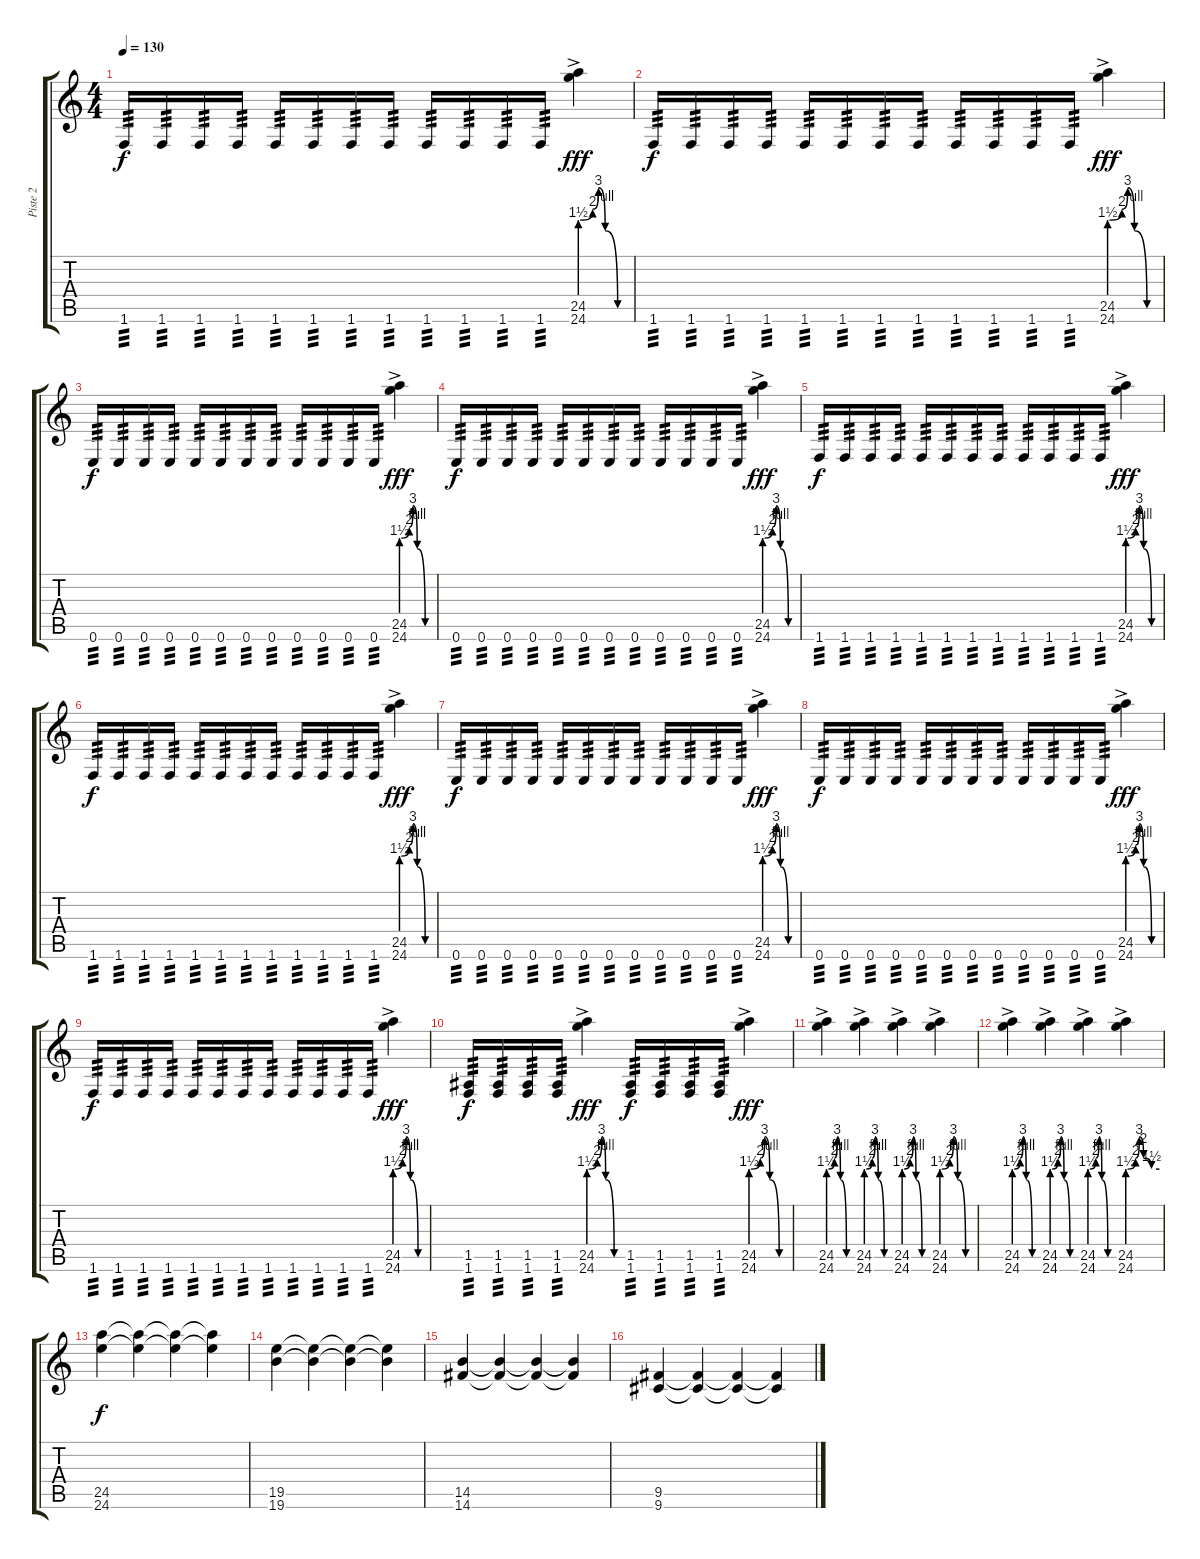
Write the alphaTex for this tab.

\track ("Piste 2" "Piste 2") {instrument electricbasspick}
\staff {score tabs}
\tuning (E4 B3 G3 D3 A2 E2) {hide}
\ts (4 4)
\tempo 130
\clef g2
\ks c
1.6.16{tp 3 dy f} 1.6.16{tp 3} 1.6.16{tp 3} 1.6.16{tp 3} 1.6.16{tp 3} 1.6.16{tp 3} 1.6.16{tp 3} 1.6.16{tp 3} 1.6.16{tp 3} 1.6.16{tp 3} 1.6.16{tp 3} 1.6.16{tp 3} (24.5 24.6{be (custom 0 6 15 8 22 12 30 4 45 0 60 0) ac}).4{dy fff} |
1.6.16{tp 3 dy f} 1.6.16{tp 3} 1.6.16{tp 3} 1.6.16{tp 3} 1.6.16{tp 3} 1.6.16{tp 3} 1.6.16{tp 3} 1.6.16{tp 3} 1.6.16{tp 3} 1.6.16{tp 3} 1.6.16{tp 3} 1.6.16{tp 3} (24.5 24.6{be (custom 0 6 15 8 22 12 30 4 45 0 60 0) ac}).4{dy fff} |
0.6.16{tp 3 dy f} 0.6.16{tp 3} 0.6.16{tp 3} 0.6.16{tp 3} 0.6.16{tp 3} 0.6.16{tp 3} 0.6.16{tp 3} 0.6.16{tp 3} 0.6.16{tp 3} 0.6.16{tp 3} 0.6.16{tp 3} 0.6.16{tp 3} (24.5 24.6{be (custom 0 6 15 8 22 12 30 4 45 0 60 0) ac}).4{dy fff} |
0.6.16{tp 3 dy f} 0.6.16{tp 3} 0.6.16{tp 3} 0.6.16{tp 3} 0.6.16{tp 3} 0.6.16{tp 3} 0.6.16{tp 3} 0.6.16{tp 3} 0.6.16{tp 3} 0.6.16{tp 3} 0.6.16{tp 3} 0.6.16{tp 3} (24.5 24.6{be (custom 0 6 15 8 22 12 30 4 45 0 60 0) ac}).4{dy fff} |
1.6.16{tp 3 dy f} 1.6.16{tp 3} 1.6.16{tp 3} 1.6.16{tp 3} 1.6.16{tp 3} 1.6.16{tp 3} 1.6.16{tp 3} 1.6.16{tp 3} 1.6.16{tp 3} 1.6.16{tp 3} 1.6.16{tp 3} 1.6.16{tp 3} (24.5 24.6{be (custom 0 6 15 8 22 12 30 4 45 0 60 0) ac}).4{dy fff} |
1.6.16{tp 3 dy f} 1.6.16{tp 3} 1.6.16{tp 3} 1.6.16{tp 3} 1.6.16{tp 3} 1.6.16{tp 3} 1.6.16{tp 3} 1.6.16{tp 3} 1.6.16{tp 3} 1.6.16{tp 3} 1.6.16{tp 3} 1.6.16{tp 3} (24.5 24.6{be (custom 0 6 15 8 22 12 30 4 45 0 60 0) ac}).4{dy fff} |
0.6.16{tp 3 dy f} 0.6.16{tp 3} 0.6.16{tp 3} 0.6.16{tp 3} 0.6.16{tp 3} 0.6.16{tp 3} 0.6.16{tp 3} 0.6.16{tp 3} 0.6.16{tp 3} 0.6.16{tp 3} 0.6.16{tp 3} 0.6.16{tp 3} (24.5 24.6{be (custom 0 6 15 8 22 12 30 4 45 0 60 0) ac}).4{dy fff} |
0.6.16{tp 3 dy f} 0.6.16{tp 3} 0.6.16{tp 3} 0.6.16{tp 3} 0.6.16{tp 3} 0.6.16{tp 3} 0.6.16{tp 3} 0.6.16{tp 3} 0.6.16{tp 3} 0.6.16{tp 3} 0.6.16{tp 3} 0.6.16{tp 3} (24.5 24.6{be (custom 0 6 15 8 22 12 30 4 45 0 60 0) ac}).4{dy fff} |
1.6.16{tp 3 dy f} 1.6.16{tp 3} 1.6.16{tp 3} 1.6.16{tp 3} 1.6.16{tp 3} 1.6.16{tp 3} 1.6.16{tp 3} 1.6.16{tp 3} 1.6.16{tp 3} 1.6.16{tp 3} 1.6.16{tp 3} 1.6.16{tp 3} (24.5 24.6{be (custom 0 6 15 8 22 12 30 4 45 0 60 0) ac}).4{dy fff} |
(1.5 1.6).16{tp 3 dy f} (1.5 1.6).16{tp 3} (1.5 1.6).16{tp 3} (1.5 1.6).16{tp 3} (24.5 24.6{be (custom 0 6 15 8 23 12 30 4 45 0 60 0) ac}).4{dy fff} (1.5 1.6).16{tp 3 dy f} (1.5 1.6).16{tp 3} (1.5 1.6).16{tp 3} (1.5 1.6).16{tp 3} (24.5 24.6{be (custom 0 6 15 8 22 12 30 4 45 0 60 0) ac}).4{dy fff} |
(24.5 24.6{be (custom 0 6 15 8 22 12 30 4 45 0 60 0) ac}).4 (24.5 24.6{be (custom 0 6 15 8 22 12 30 4 45 0 60 0) ac}).4 (24.5 24.6{be (custom 0 6 15 8 23 12 30 4 45 0 60 0) ac}).4 (24.5 24.6{be (custom 0 6 15 8 22 12 30 4 45 0 60 0) ac}).4 |
(24.5 24.6{be (custom 0 6 15 8 22 12 30 4 45 0 60 0) ac}).4 (24.5 24.6{be (custom 0 6 15 8 22 12 30 4 45 0 60 0) ac}).4 (24.5 24.6{be (custom 0 6 15 8 23 12 30 4 45 0 60 0) ac}).4 (24.5{ac} 24.6{be (custom 0 6 15 8 22 12 30 8 45 6 60 6) ac}).4 |
(24.5 24.6).4{dy f} (24.5{t} 24.6{t}).4 (24.5{t} 24.6{t}).4 (24.5{t} 24.6{t}).4 |
(19.5 19.6).4 (19.5{t} 19.6{t}).4 (19.5{t} 19.6{t}).4 (19.5{t} 19.6{t}).4 |
(14.5 14.6).4 (14.5{t} 14.6{t}).4 (14.5{t} 14.6{t}).4 (14.5{t} 14.6{t}).4 |
(9.5 9.6).4 (9.5{t} 9.6{t}).4 (9.5{t} 9.6{t}).4 (9.5{t} 9.6{t}).4
